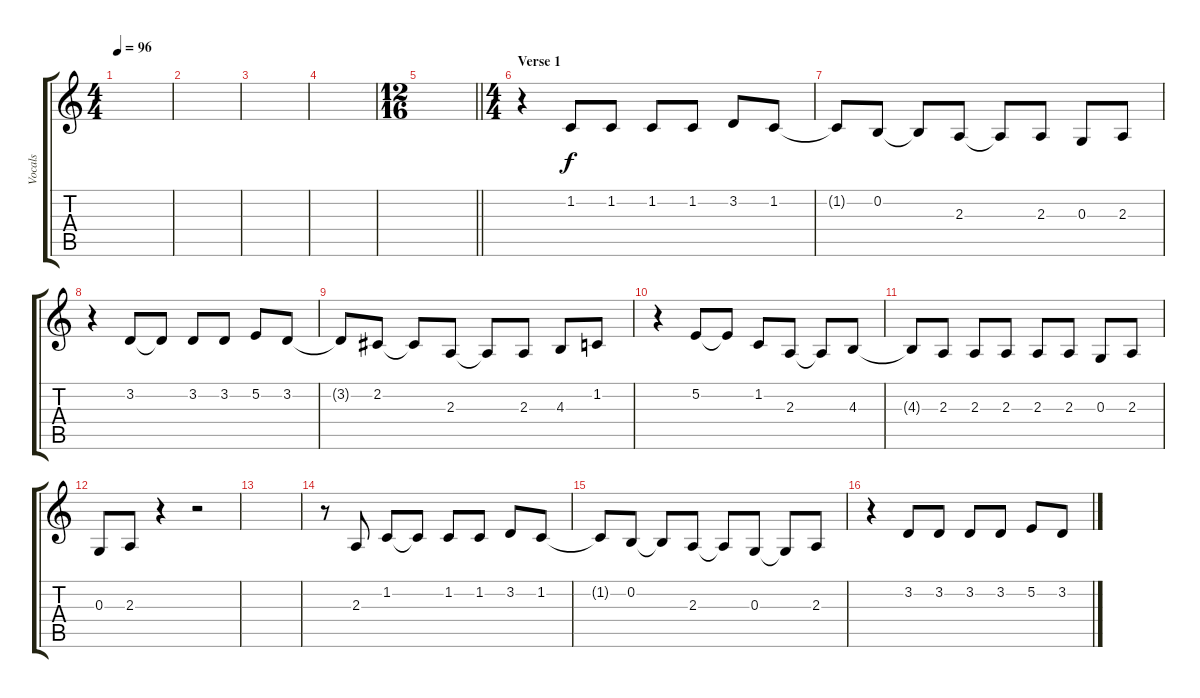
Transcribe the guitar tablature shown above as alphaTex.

\track ("Vocals" "Vocals") {instrument altosax}
\staff {score tabs}
\tuning (E4 B3 G3 D3 A2 E2) {hide}
\ts (4 4)
\tempo 96
\clef g2
\ks c
|
|
|
|
\ts (12 16)
\barLineRight lightlight
|
\ts (4 4)
\section ("" "Verse 1")
r.4 1.2.8 1.2.8 1.2.8 1.2.8 3.2.8 1.2.8 |
1.2{t}.8 0.2.8 0.2{t}.8 2.3.8 2.3{t}.8 2.3.8 0.3.8 2.3.8 |
r.4 3.2.8 3.2{t}.8 3.2.8 3.2.8 5.2.8 3.2.8 |
3.2{t}.8 2.2.8 2.2{t}.8 2.3.8 2.3{t}.8 2.3.8 4.3.8 1.2.8 |
r.4 5.2.8 5.2{t}.8 1.2.8 2.3.8 2.3{t}.8 4.3.8 |
4.3{t}.8 2.3.8 2.3.8 2.3.8 2.3.8 2.3.8 0.3.8 2.3.8 |
0.3.8 2.3.8 r.4 r.2 |
|
r.8 2.3.8 1.2.8 1.2{t}.8 1.2.8 1.2.8 3.2.8 1.2.8 |
1.2{t}.8 0.2.8 0.2{t}.8 2.3.8 2.3{t}.8 0.3.8 0.3{t}.8 2.3.8 |
r.4 3.2.8 3.2.8 3.2.8 3.2.8 5.2.8 3.2.8
